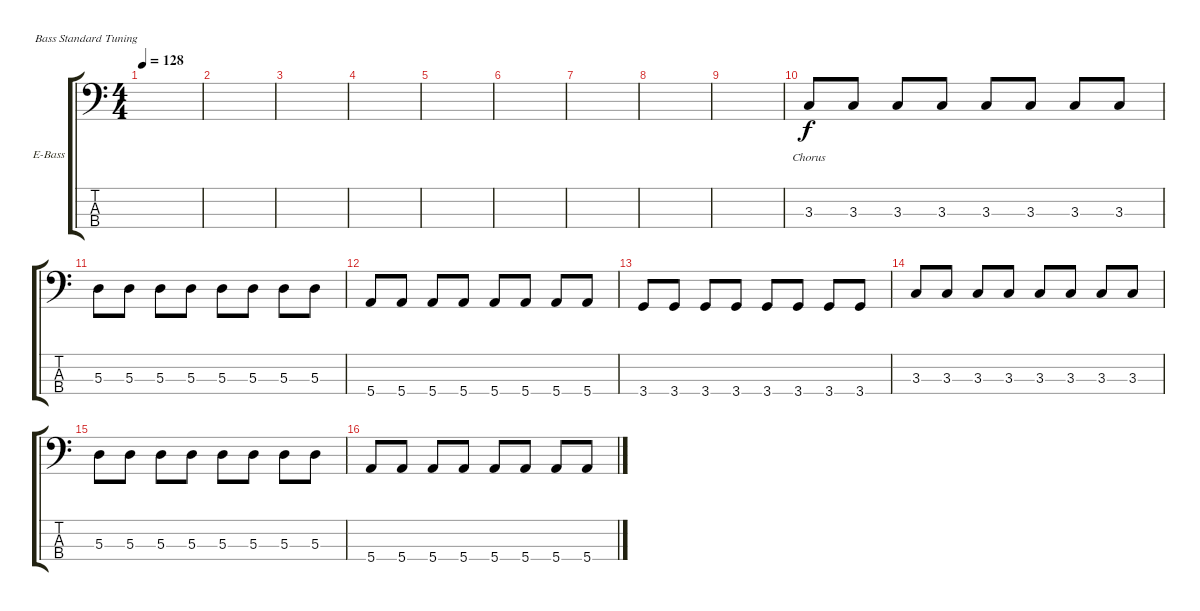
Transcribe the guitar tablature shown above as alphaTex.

\defaultSystemsLayout 4
\bracketExtendMode groupsimilarinstruments
\firstSystemTrackNameOrientation horizontal
\otherSystemsTrackNameOrientation horizontal
\track ("Electric Bass" "E-Bass") {solo instrument electricbassfinger}
\staff {score tabs}
\tuning (G2 D2 A1 E1)
\ts (4 4)
\tempo 128
\clef f4
\ks c
|
|
|
|
|
|
|
|
|
3.3.8{lyrics (0 "") lyrics (1 "") lyrics (2 "Chorus") lyrics (3 "") lyrics (4 "")} 3.3.8 3.3.8 3.3.8 3.3.8 3.3.8 3.3.8 3.3.8 |
5.3.8{lyrics (0 "") lyrics (1 "") lyrics (2 "") lyrics (3 "") lyrics (4 "")} 5.3.8 5.3.8 5.3.8 5.3.8 5.3.8 5.3.8 5.3.8 |
5.4.8{lyrics (0 "") lyrics (1 "") lyrics (2 "") lyrics (3 "") lyrics (4 "")} 5.4.8 5.4.8 5.4.8 5.4.8 5.4.8 5.4.8 5.4.8 |
3.4.8{lyrics (0 "") lyrics (1 "") lyrics (2 "") lyrics (3 "") lyrics (4 "")} 3.4.8 3.4.8 3.4.8 3.4.8 3.4.8 3.4.8 3.4.8 |
3.3.8{lyrics (0 "") lyrics (1 "") lyrics (2 "") lyrics (3 "") lyrics (4 "")} 3.3.8 3.3.8 3.3.8 3.3.8 3.3.8 3.3.8 3.3.8 |
5.3.8{lyrics (0 "") lyrics (1 "") lyrics (2 "") lyrics (3 "") lyrics (4 "")} 5.3.8 5.3.8 5.3.8 5.3.8 5.3.8 5.3.8 5.3.8 |
5.4.8{lyrics (0 "") lyrics (1 "") lyrics (2 "") lyrics (3 "") lyrics (4 "")} 5.4.8 5.4.8 5.4.8 5.4.8 5.4.8 5.4.8 5.4.8
